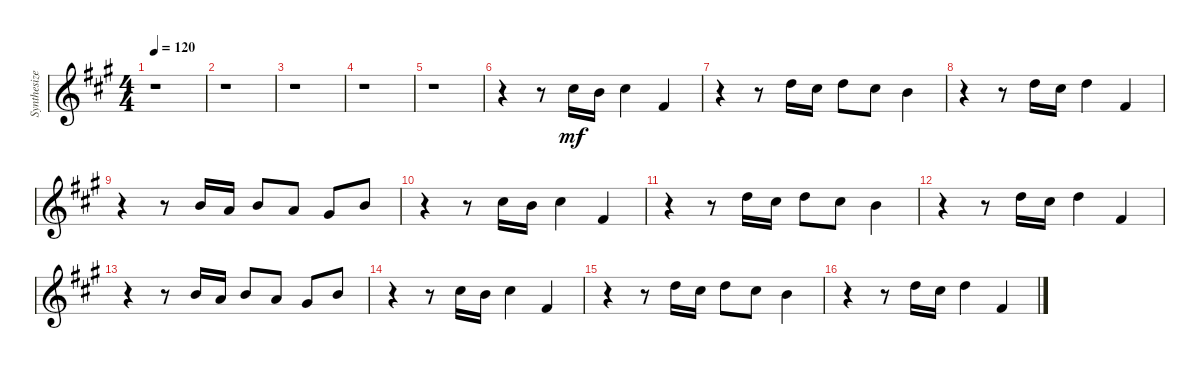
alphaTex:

\track ("Synthesizer - 3 (Brass) (Staff 1)" "Synthesize") {instrument synthbrass1}
\staff {score}
\tuning (E4 B3 G3 D3 A2 E2 B1) {hide}
\ts (4 4)
\tempo 120
\clef g2
\ks f#minor
r.1{dy mf instrument synthbrass1} |
r.1 |
r.1 |
r.1 |
r.1 |
r.4 r.8 9.1.16 7.1.16 9.1.4 2.1.4 |
r.4 r.8 10.1.16 9.1.16 10.1.8 9.1.8 7.1.4 |
r.4 r.8 10.1.16 9.1.16 10.1.4 2.1.4 |
r.4 r.8 7.1.16 5.1.16 7.1.8 5.1.8 4.1.8 7.1.8 |
r.4 r.8 9.1.16 7.1.16 9.1.4 2.1.4 |
r.4 r.8 10.1.16 9.1.16 10.1.8 9.1.8 7.1.4 |
r.4 r.8 10.1.16 9.1.16 10.1.4 2.1.4 |
r.4 r.8 7.1.16 5.1.16 7.1.8 5.1.8 4.1.8 7.1.8 |
r.4 r.8 9.1.16 7.1.16 9.1.4 2.1.4 |
r.4 r.8 10.1.16 9.1.16 10.1.8 9.1.8 7.1.4 |
r.4 r.8 10.1.16 9.1.16 10.1.4 2.1.4
